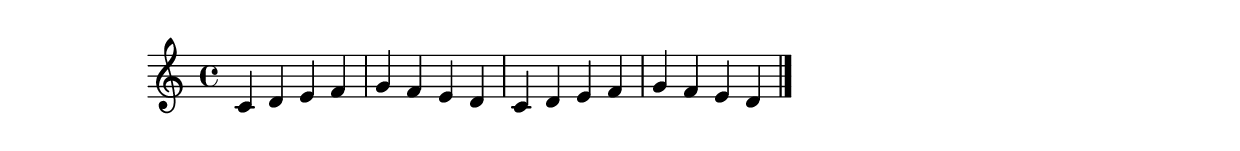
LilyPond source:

%% http://lsr.di.unimi.it/LSR/Item?id=512
%% see also http://lsr.di.unimi.it/LSR/Item?id=89
%% see also : http://www.lilypond.org/doc/v2.18/Documentation/notation/bars.fr.html

\relative c' {
  \set Score.defaultBarType = #"'"
  c4 d e f
  g4 f e d
  c4 d e f
  g4 f e d
  \bar "|."
}
